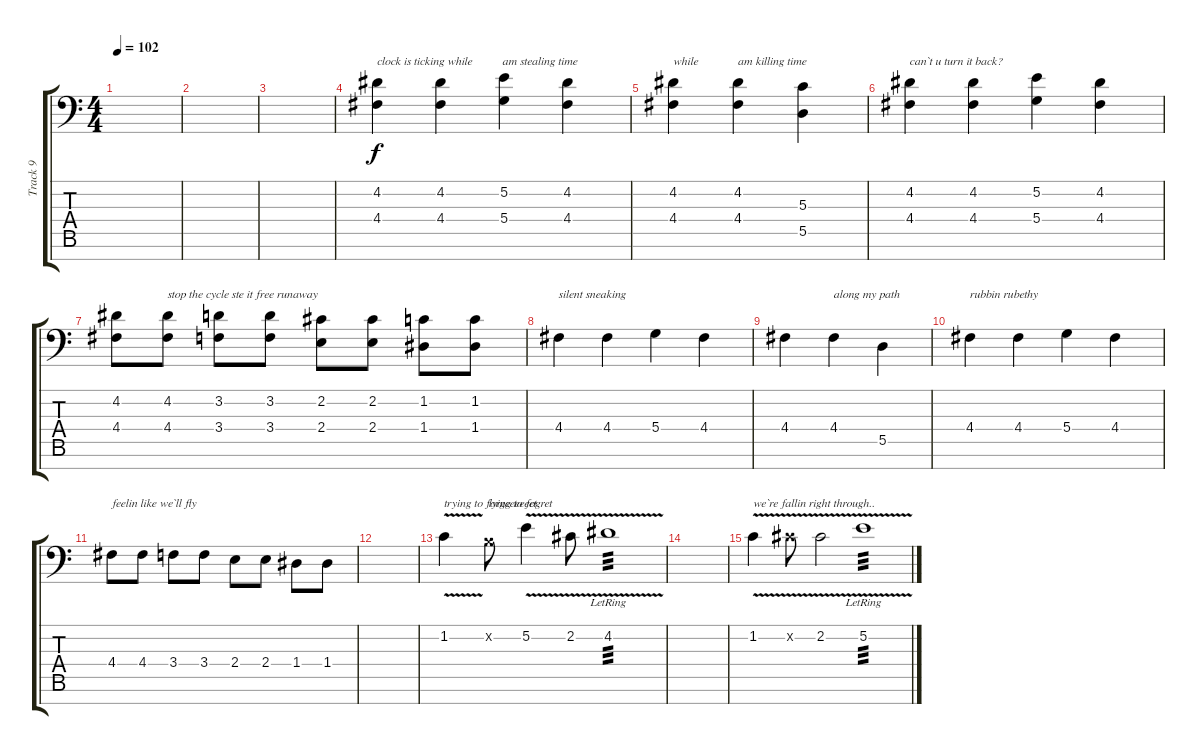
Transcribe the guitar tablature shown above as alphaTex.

\track ("Track 9" "Track 9") {instrument lead8bassandlead}
\staff {score tabs}
\tuning (E4 B3 G3 D3 A2 E2 C-1) {hide}
\ts (4 4)
\tempo 102
\clef f4
\ks c
|
|
|
(4.2 4.4).4{txt "clock is ticking while          am stealing time"} (4.2 4.4).4 (5.2 5.4).4 (4.2 4.4).4 |
(4.2 4.4).4{txt "while"} (4.2 4.4).4{txt "am killing time"} (5.3 5.5).4 |
(4.2 4.4).4{txt "can`t u turn it back?"} (4.2 4.4).4 (5.2 5.4).4 (4.2 4.4).4 |
(4.2 4.4).8 (4.2 4.4).8{txt "stop the cycle ste it free runaway"} (3.2 3.4).8 (3.2 3.4).8 (2.2 2.4).8 (2.2 2.4).8 (1.2 1.4).8 (1.2 1.4).8 |
4.4.4{txt "silent sneaking"} 4.4.4 5.4.4 4.4.4 |
4.4.4 4.4.4{txt "along my path"} 5.5.4 |
4.4.4{txt "rubbin rubethy"} 4.4.4 5.4.4 4.4.4 |
4.4.8{txt "feelin like we`ll fly"} 4.4.8 3.4.8 3.4.8 2.4.8 2.4.8 1.4.8 1.4.8 |
|
1.2{v}.4{txt "trying to forgeeeeeet"} 0.2{x}.8{txt "lying to fogret"} 5.2{v}.4 2.2{v}.8 4.2{v lr}.1{tp 3} |
|
1.2{v}.4{txt "we`re fallin right through.."} 2.2{v x}.8 2.2{v}.2 5.2{v lr}.1{tp 3}
